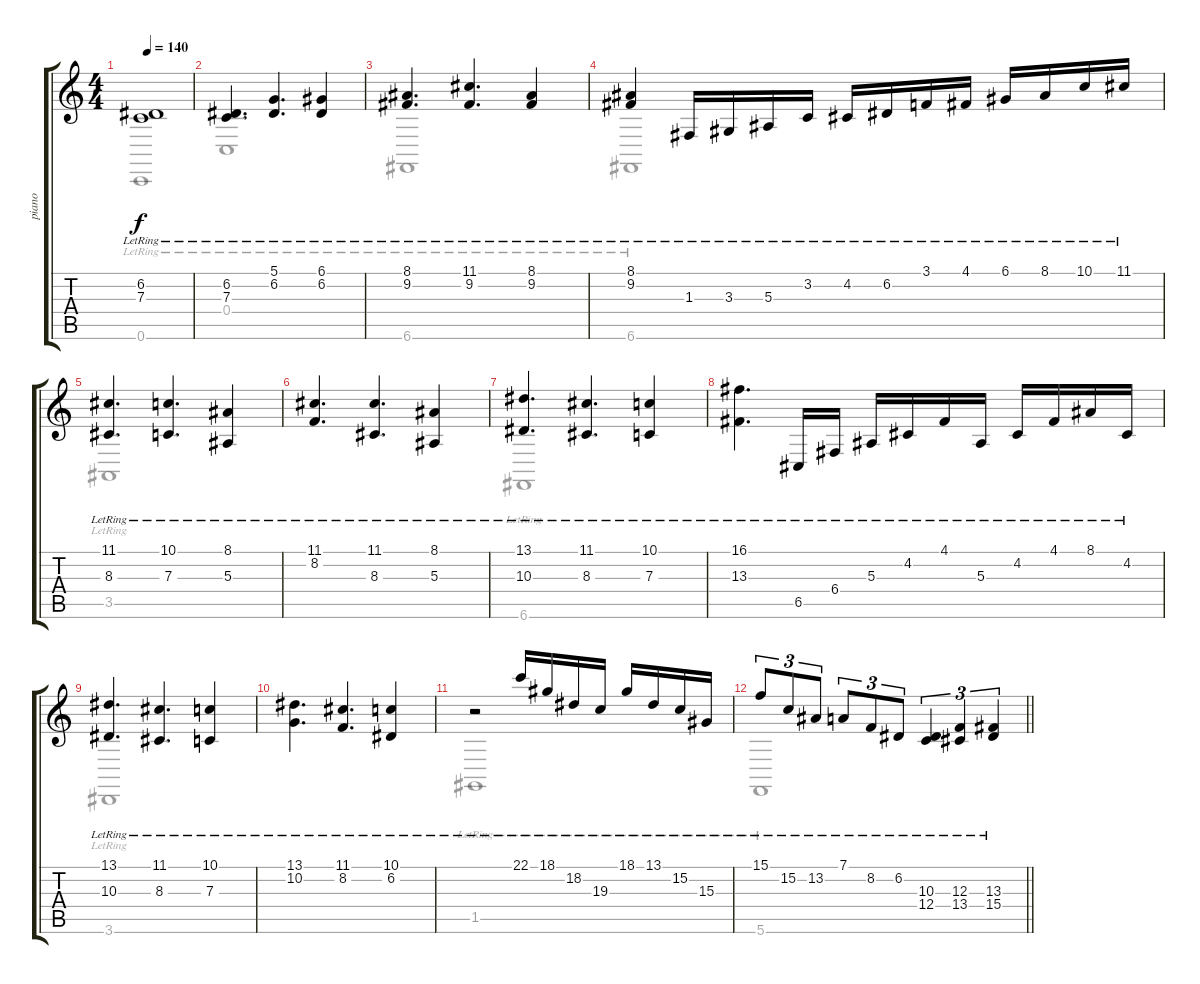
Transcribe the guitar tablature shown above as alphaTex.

\track ("piano" "piano") {instrument electricgrandpiano}
\staff {score tabs}
\tuning (D4 A3 F3 C3 G2 C2) {hide}
\voice
\ts (4 4)
\tempo 140
\clef g2
\ks c
(6.2{lr} 7.3{lr}).1{dy f} |
(6.2{lr} 7.3{lr}).4{d} (5.1{lr} 6.2{lr}).4{d} (6.1{lr} 6.2{lr}).4 |
(8.1{lr} 9.2{lr}).4{d} (11.1{lr} 9.2{lr}).4{d} (8.1{lr} 9.2{lr}).4 |
(8.1{lr} 9.2{lr}).4 1.3{lr}.16 3.3{lr}.16 5.3{lr}.16 3.2{lr}.16 4.2{lr}.16 6.2{lr}.16 3.1{lr}.16 4.1{lr}.16 6.1{lr}.16 8.1{lr}.16 10.1{lr}.16 11.1{lr}.16 |
(11.1{lr} 8.3{lr}).4{d} (10.1{lr} 7.3{lr}).4{d} (8.1{lr} 5.3{lr}).4 |
(11.1{lr} 8.2{lr}).4{d} (11.1{lr} 8.3{lr}).4{d} (8.1{lr} 5.3{lr}).4 |
(13.1{lr} 10.3{lr}).4{d} (11.1{lr} 8.3{lr}).4{d} (10.1{lr} 7.3{lr}).4 |
(16.1{lr} 13.3{lr}).4{d} 6.5{lr}.16 6.4{lr}.16 5.3{lr}.16 4.2{lr}.16 4.1{lr}.16 5.3{lr}.16 4.2{lr}.16 4.1{lr}.16 8.1{lr}.16 4.2{lr}.16 |
(13.1{lr} 10.3{lr}).4{d} (11.1{lr} 8.3{lr}).4{d} (10.1{lr} 7.3{lr}).4 |
(13.1{lr} 10.2{lr}).4{d} (11.1{lr} 8.2{lr}).4{d} (10.1{lr} 6.2{lr}).4 |
r.2 22.1{lr}.16 18.1{lr}.16 18.2{lr}.16 19.3{lr}.16 18.1{lr}.16 13.1{lr}.16 15.2{lr}.16 15.3{lr}.16 |
\barLineRight lightlight
15.1{lr}.8{tu (3 2)} 15.2{lr}.8{tu (3 2)} 13.2{lr}.8{tu (3 2)} 7.1{lr}.8{tu (3 2)} 8.2{lr}.8{tu (3 2)} 6.2{lr}.8{tu (3 2)} (10.3{lr} 12.4{lr}).4{tu (3 2)} (12.3{lr} 13.4{lr}).4{tu (3 2)} (13.3{lr} 15.4{lr}).4{tu (3 2)} |
|
|
|
\voice
\clef g2
\ottava regular
\simile none
\ks c
0.6{lr}.1{dy f} |
0.4{lr}.1 |
6.6{lr}.1 |
6.6{lr}.1 |
3.5{lr}.1 |
|
6.6{lr}.1 |
|
3.6{lr}.1 |
|
1.5{lr}.1 |
\barLineRight lightlight
5.6{lr}.1 |
|
|
|
